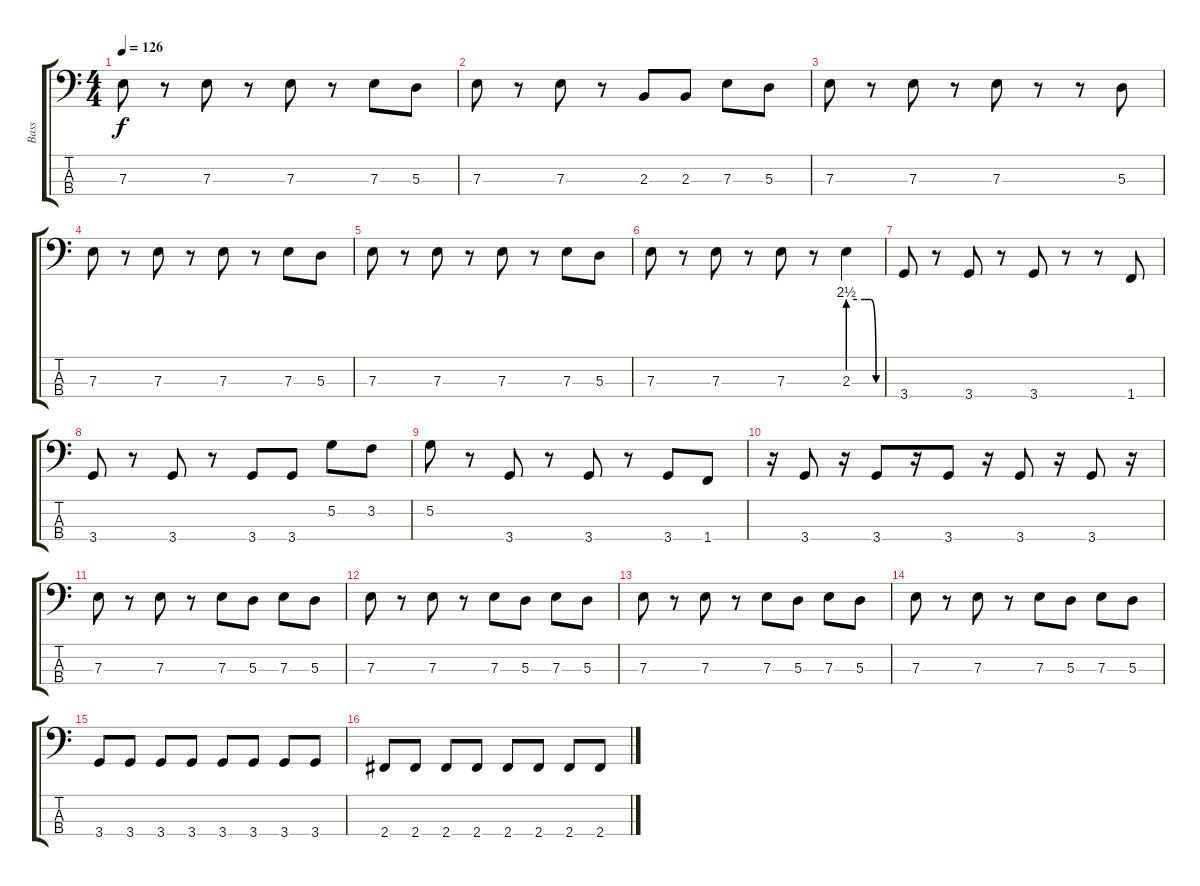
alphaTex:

\track ("Bass" "Bass") {instrument acousticbass}
\staff {score tabs}
\tuning (G2 D2 A1 E1) {hide}
\ts (4 4)
\tempo 126
\clef f4
\ks c
7.3.8{dy f} r.8 7.3.8 r.8 7.3.8 r.8 7.3.8 5.3.8 |
7.3.8 r.8 7.3.8 r.8 2.3.8 2.3.8 7.3.8 5.3.8 |
7.3.8 r.8 7.3.8 r.8 7.3.8 r.8 r.8 5.3.8 |
7.3.8 r.8 7.3.8 r.8 7.3.8 r.8 7.3.8 5.3.8 |
7.3.8 r.8 7.3.8 r.8 7.3.8 r.8 7.3.8 5.3.8 |
7.3.8 r.8 7.3.8 r.8 7.3.8 r.8 2.3{be (custom 0 10 16 10 30 10 41 10 51 0 60 0)}.4 |
3.4.8 r.8 3.4.8 r.8 3.4.8 r.8 r.8 1.4.8 |
3.4.8 r.8 3.4.8 r.8 3.4.8 3.4.8 5.2.8 3.2.8 |
5.2.8 r.8 3.4.8 r.8 3.4.8 r.8 3.4.8 1.4.8 |
r.16 3.4.8 r.16 3.4.8 r.16 3.4.8 r.16 3.4.8 r.16 3.4.8 r.16 |
7.3.8 r.8 7.3.8 r.8 7.3.8 5.3.8 7.3.8 5.3.8 |
7.3.8 r.8 7.3.8 r.8 7.3.8 5.3.8 7.3.8 5.3.8 |
7.3.8 r.8 7.3.8 r.8 7.3.8 5.3.8 7.3.8 5.3.8 |
7.3.8 r.8 7.3.8 r.8 7.3.8 5.3.8 7.3.8 5.3.8 |
3.4.8 3.4.8 3.4.8 3.4.8 3.4.8 3.4.8 3.4.8 3.4.8 |
2.4.8 2.4.8 2.4.8 2.4.8 2.4.8 2.4.8 2.4.8 2.4.8
